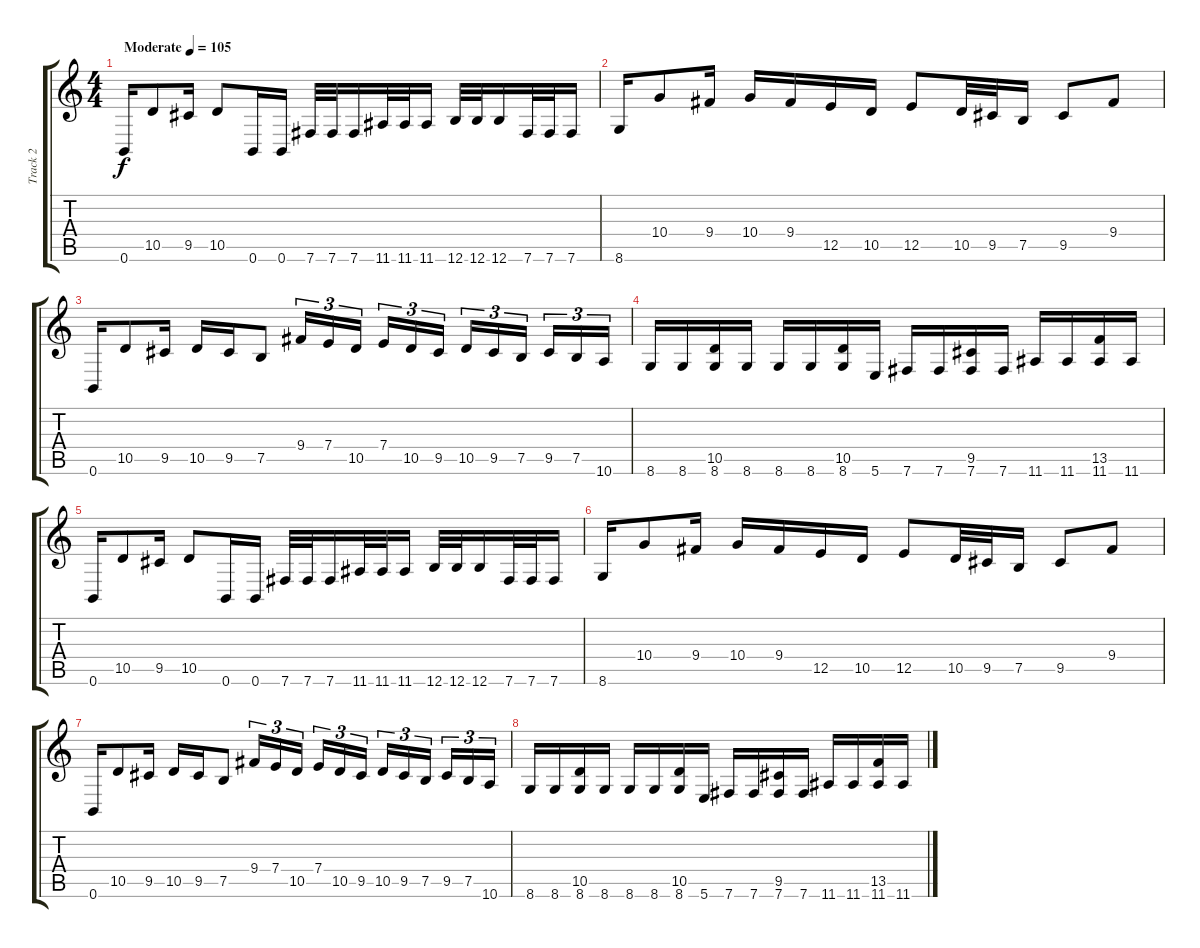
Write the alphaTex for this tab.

\track ("Track 2" "Track 2") {instrument distortionguitar}
\staff {score tabs}
\tuning (B3 Gb3 D3 A2 E2 B1) {hide}
\ts (4 4)
\tempo (105 "Moderate")
\clef g2
\ks c
0.6.16{dy f instrument distortionguitar} 10.5.8 9.5.16 10.5.8 0.6.16 0.6.16 7.6.32 7.6.32 7.6.16 11.6.32 11.6.32 11.6.16 12.6.32 12.6.32 12.6.16 7.6.32 7.6.32 7.6.16 |
8.6.16 10.4.8 9.4.16 10.4.16 9.4.16 12.5.16 10.5.16 12.5.8 10.5.32 9.5.32 7.5.16 9.5.8 9.4.8 |
0.6.16 10.5.8 9.5.16 10.5.16 9.5.16 7.5.8 9.4.16{tu (3 2)} 7.4.16{tu (3 2)} 10.5.16{tu (3 2) beam splitsecondary} 7.4.16{tu (3 2)} 10.5.16{tu (3 2)} 9.5.16{tu (3 2)} 10.5.16{tu (3 2)} 9.5.16{tu (3 2)} 7.5.16{tu (3 2) beam splitsecondary} 9.5.16{tu (3 2)} 7.5.16{tu (3 2)} 10.6.16{tu (3 2)} |
8.6.16 8.6.16 (10.5 8.6).16 8.6.16 8.6.16 8.6.16 (10.5 8.6).16 5.6.16 7.6.16 7.6.16 (9.5 7.6).16 7.6.16 11.6.16 11.6.16 (13.5 11.6).16 11.6.16 |
0.6.16 10.5.8 9.5.16 10.5.8 0.6.16 0.6.16 7.6.32 7.6.32 7.6.16 11.6.32 11.6.32 11.6.16 12.6.32 12.6.32 12.6.16 7.6.32 7.6.32 7.6.16 |
8.6.16 10.4.8 9.4.16 10.4.16 9.4.16 12.5.16 10.5.16 12.5.8 10.5.32 9.5.32 7.5.16 9.5.8 9.4.8 |
0.6.16 10.5.8 9.5.16 10.5.16 9.5.16 7.5.8 9.4.16{tu (3 2)} 7.4.16{tu (3 2)} 10.5.16{tu (3 2) beam splitsecondary} 7.4.16{tu (3 2)} 10.5.16{tu (3 2)} 9.5.16{tu (3 2)} 10.5.16{tu (3 2)} 9.5.16{tu (3 2)} 7.5.16{tu (3 2) beam splitsecondary} 9.5.16{tu (3 2)} 7.5.16{tu (3 2)} 10.6.16{tu (3 2)} |
8.6.16 8.6.16 (10.5 8.6).16 8.6.16 8.6.16 8.6.16 (10.5 8.6).16 5.6.16 7.6.16 7.6.16 (9.5 7.6).16 7.6.16 11.6.16 11.6.16 (13.5 11.6).16 11.6.16
